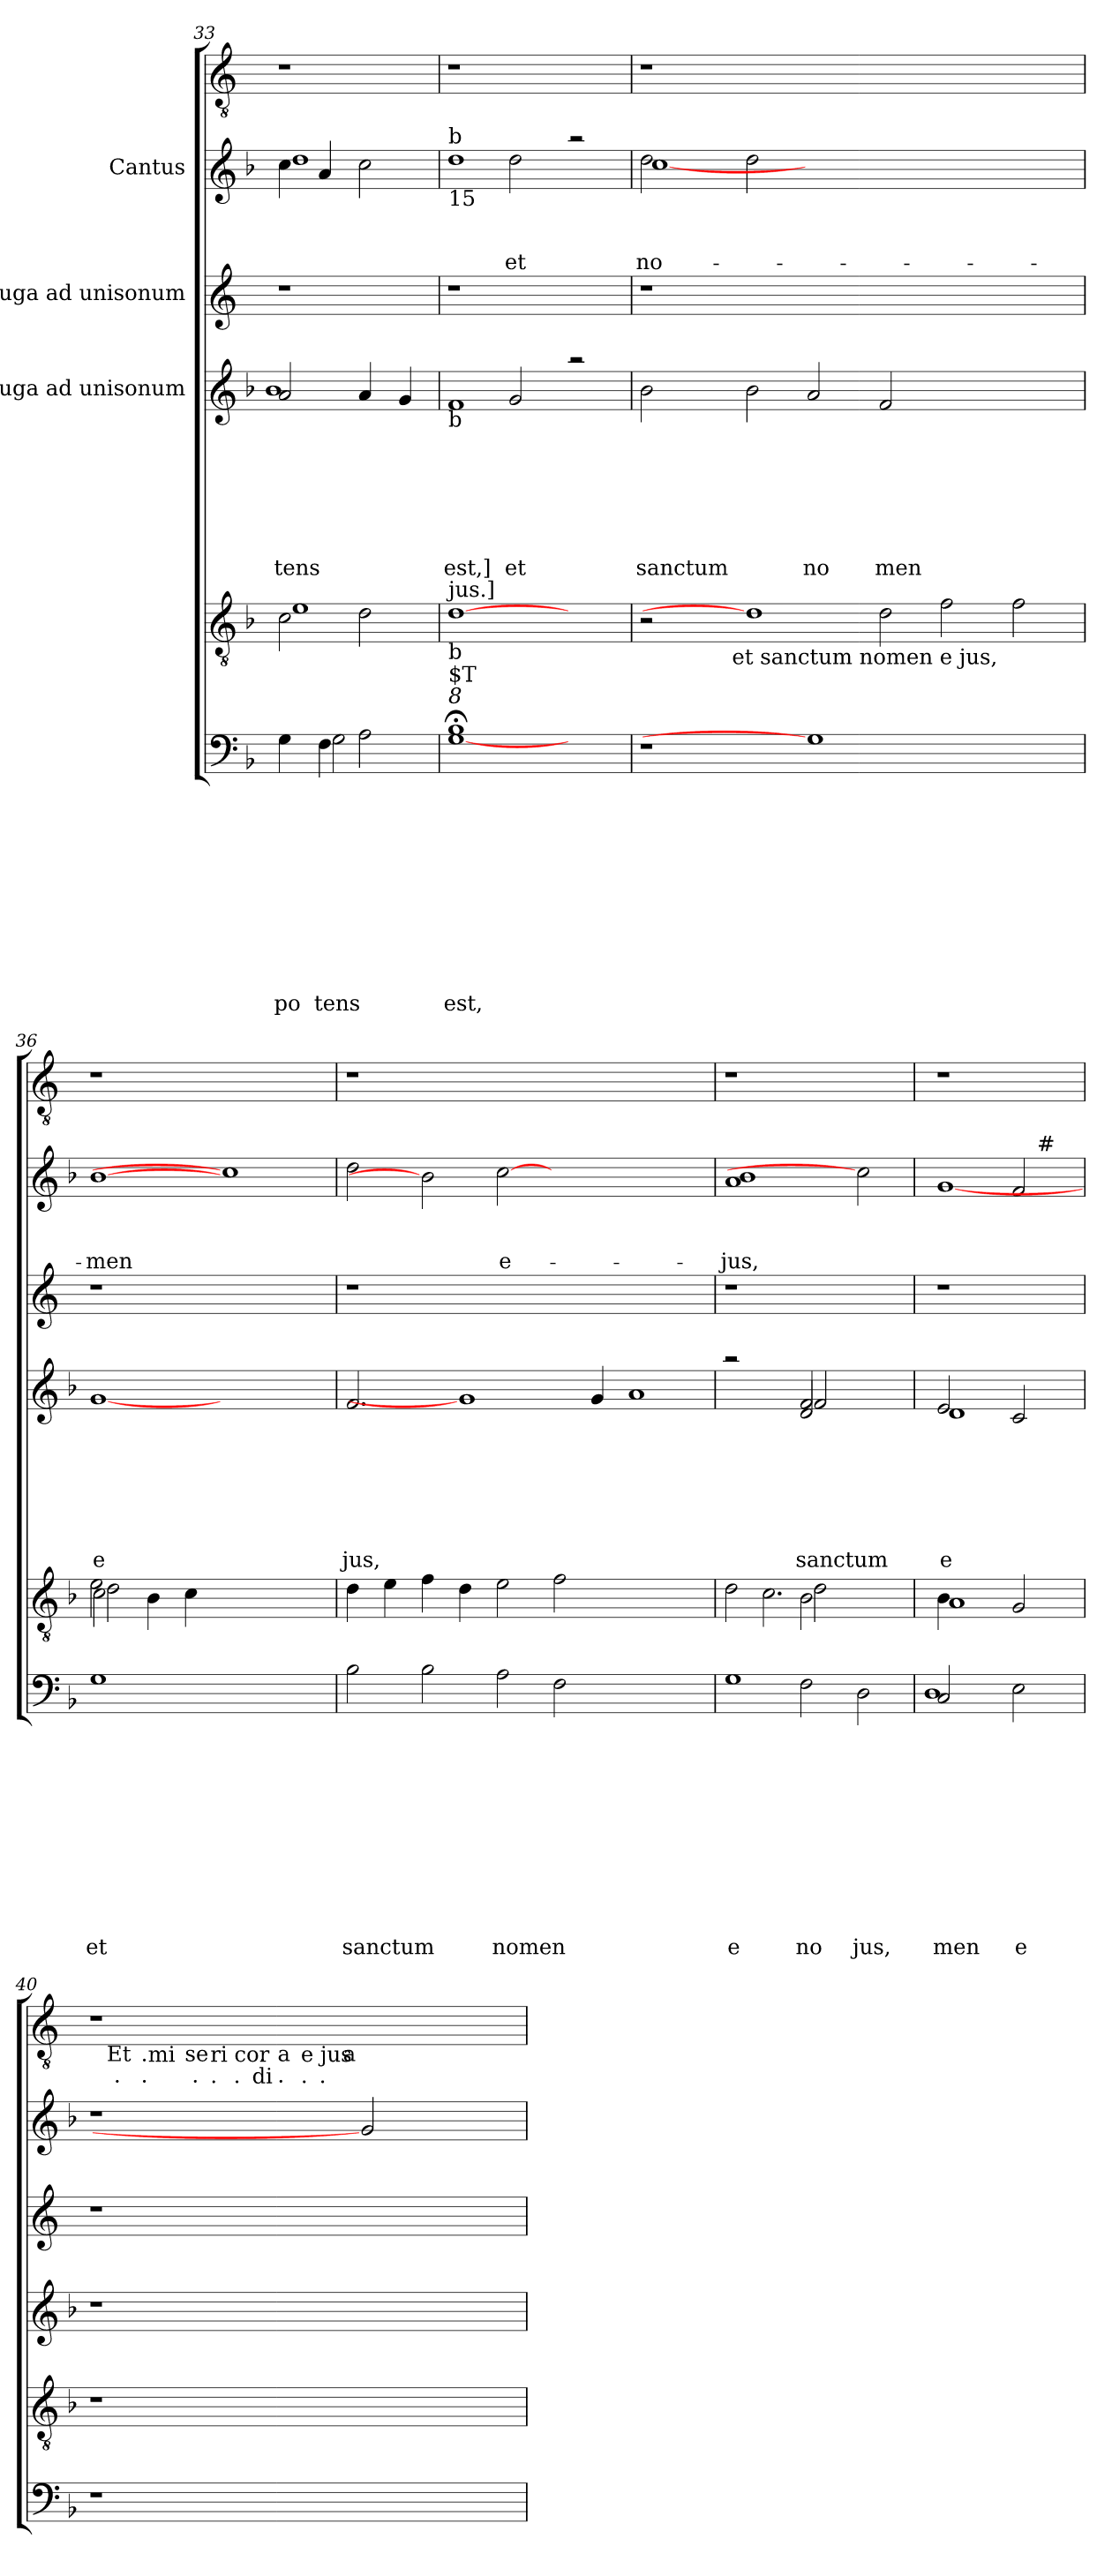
**kern	**text	**text	**text	**text	**text	**text	**text	**text	**text	**text	**text	**kern	**text	**kern	**text	**text	**text	**text	**text	**text	**text	**kern	**kern	**text	**text	**text	**kern
*part6	*part6	*part6	*part6	*part6	*part6	*part6	*part6	*part6	*part6	*part6	*part6	*part5	*part5	*part4	*part4	*part4	*part4	*part4	*part4	*part4	*part4	*part3	*part2	*part2	*part2	*part2	*part1
*staff6	*staff6	*staff6	*staff6	*staff6	*staff6	*staff6	*staff6	*staff6	*staff6	*staff6	*staff6	*staff5	*staff5	*staff4	*staff4	*staff4	*staff4	*staff4	*staff4	*staff4	*staff4	*staff3	*staff2	*staff2	*staff2	*staff2	*staff1
*	*	*	*	*	*	*	*	*	*	*	*	*	*	*I"Fuga ad unisonum	*	*	*	*	*	*	*	*I"Fuga ad unisonum	*I"Cantus	*	*	*	*
*clefF4	*	*	*	*	*	*	*	*	*	*	*	*clefGv2	*	*clefG2	*	*	*	*	*	*	*	*clefG2	*clefG2	*	*	*	*clefGv2
*k[b-]	*	*	*	*	*	*	*	*	*	*	*	*k[b-]	*	*k[b-]	*	*	*	*	*	*	*	*k[]	*k[b-]	*	*	*	*k[]
*F:	*	*	*	*	*	*	*	*	*	*	*	*F:	*	*F:	*	*	*	*	*	*	*	*C:	*F:	*	*	*	*C:
=33	=33	=33	=33	=33	=33	=33	=33	=33	=33	=33	=33	=33	=33	=33	=33	=33	=33	=33	=33	=33	=33	=33	=33	=33	=33	=33	=33
!	!	!	!	!	!	!	!	!	!	!	!LO:LY:b	!	!	!	!	!	!	!	!	!	!LO:LY:b	!	!	!	!	!	!
*^	*	*	*	*	*	*	*	*	*	*	*	*^	*	*^	*	*	*	*	*	*	*	*	*^	*	*	*	*
4G\	4ryy	.	.	.	.	.	.	.	.	.	.	po	2c\	1e	.	2a/	1b-	.	.	.	.	.	.	tens	1r	4cc\	1dd	.	.	.	1r
!	!	!	!	!	!	!	!	!	!	!	!	!LO:LY:b	!	!	!	!	!	!	!	!	!	!	!	!	!	!	!	!	!	!	!
4F\	2G\	.	.	.	.	.	.	.	.	.	.	tens	.	.	.	.	.	.	.	.	.	.	.	.	.	4a/	.	.	.	.	.
2A\	.	.	.	.	.	.	.	.	.	.	.	.	2d\	.	.	4a/	.	.	.	.	.	.	.	.	.	2cc\	.	.	.	.	.
.	4ryy	.	.	.	.	.	.	.	.	.	.	.	.	.	.	4g/	.	.	.	.	.	.	.	.	.	.	.	.	.	.	.
*	*	*	*	*	*	*	*	*	*	*	*	*	*v	*v	*	*	*	*	*	*	*	*	*	*	*	*	*	*	*	*	*
!!LO:LB:g=z
=34	=34	=34	=34	=34	=34	=34	=34	=34	=34	=34	=34	=34	=34	=34	=34	=34	=34	=34	=34	=34	=34	=34	=34	=34	=34	=34	=34	=34	=34	=34
!	!	!	!	!	!	!	!	!	!	!	!	!	!	!	!	!	!	!	!	!	!	!	!	!	!LO:TX:b:t=15	!	!	!	!	!
!	!	!	!	!	!	!	!	!	!	!	!	!	!	!	!	!	!	!	!	!	!	!	!	!	!LO:TX:t=b	!	!	!	!	!
!	!	!	!	!	!	!	!	!	!	!	!	!	!	!	!LO:TX:b:t=b	!	!	!	!	!	!	!	!	!	!	!	!	!	!	!
!	!	!	!	!	!	!	!	!	!	!	!	!	!LO:TX:b:t=b	!	!	!	!	!	!	!	!	!	!	!	!	!	!	!	!	!
!	!	!	!	!	!	!	!	!	!	!	!	!	!LO:TX:a:t=jus.]	!	!	!	!	!	!	!	!	!	!	!	!	!	!	!	!	!
!	!	!	!	!	!	!	!	!	!	!	!	!	!LO:TX:b:t=$T	!	!	!	!	!	!	!	!	!	!	!	!	!	!	!	!	!
!LO:TX:a:i:t=8	!	!	!	!	!	!	!	!	!	!	!	!	!	!	!	!	!	!	!	!	!	!	!	!	!	!	!	!	!	!
!	!	!	!	!	!	!	!	!	!	!	!	!LO:LY:b	!	!	!	!	!	!	!	!	!	!	!LO:LY:b	!	!	!	!	!	!	!
1B-;<	[1G	.	.	.	.	.	.	.	.	.	.	est,	[1d	.	1f	2ryy	.	.	.	.	.	.	est,]	1r	1dd	2ryy	.	.	.	1r
!	!	!	!	!	!	!	!	!	!	!	!	!	!	!	!	!	!	!	!	!	!	!	!LO:LY:b	!	!	!	!	!	!LO:LY:b	!
.	.	.	.	.	.	.	.	.	.	.	.	.	.	.	.	2g/	.	.	.	.	.	.	et	.	.	2dd\	.	.	et	.
2ryy	2ryy	.	.	.	.	.	.	.	.	.	.	.	2ryy	.	2raa	2ryy	.	.	.	.	.	.	.	2ryy	2raa	2ryy	.	.	.	2ryy
=35	=35	=35	=35	=35	=35	=35	=35	=35	=35	=35	=35	=35	=35	=35	=35	=35	=35	=35	=35	=35	=35	=35	=35	=35	=35	=35	=35	=35	=35	=35
!	!	!	!	!	!	!	!	!	!	!	!	!	!	!	!	!	!	!	!	!	!	!	!LO:LY:b	!	!	!	!	!	!LO:LY:b	!
!	!	!	!	!	!	!	!	!	!	!	!	!	!	!	!	!	!	!	!	!	!	!	!	!	!	!	!	!	!LO:LY:b	!
*v	*v	*	*	*	*	*	*	*	*	*	*	*	*^	*	*v	*v	*	*	*	*	*	*	*	*	*	*	*	*	*	*
1r	.	.	.	.	.	.	.	.	.	.	.	2r	4ryy	.	2b-\	.	.	.	.	.	.	sanctum	1r	2dd\	[1cc	.	.	no-	1r
.	.	.	.	.	.	.	.	.	.	.	.	.	8ryy	.	.	.	.	.	.	.	.	.	.	.	.	.	.	.	.
.	.	.	.	.	.	.	.	.	.	.	.	.	16ryy	.	.	.	.	.	.	.	.	.	.	.	.	.	.	.	.
.	.	.	.	.	.	.	.	.	.	.	.	.	64ryy	.	.	.	.	.	.	.	.	.	.	.	.	.	.	.	.
!	!	!	!	!	!	!	!	!	!	!	!	!	!LO:TX:b:t=et sanctum nomen e jus,	!	!	!	!	!	!	!	!	!	!	!	!	!	!	!	!
.	.	.	.	.	.	.	.	.	.	.	.	.	1ryy	.	.	.	.	.	.	.	.	.	.	.	.	.	.	.	.
.	.	.	.	.	.	.	.	.	.	.	.	1d]	.	.	2b-\	.	.	.	.	.	.	.	.	2dd\	.	.	.	.	.
!	!	!	!	!	!	!	!	!	!	!	!	!	!	!	!	!	!	!	!	!	!	!LO:LY:b	!	!	!	!	!	!	!
1G]	.	.	.	.	.	.	.	.	.	.	.	.	.	.	2a/	.	.	.	.	.	.	no	0ryy	0ryy	0ryy	.	.	.	0ryy
.	.	.	.	.	.	.	.	.	.	.	.	.	1ryy	.	.	.	.	.	.	.	.	.	.	.	.	.	.	.	.
!	!	!	!	!	!	!	!	!	!	!	!	!	!	!	!	!	!	!	!	!	!	!LO:LY:b	!	!	!	!	!	!	!
.	.	.	.	.	.	.	.	.	.	.	.	2d\	.	.	2f/	.	.	.	.	.	.	men	.	.	.	.	.	.	.
1ryy	.	.	.	.	.	.	.	.	.	.	.	2f\	.	.	1ryy	.	.	.	.	.	.	.	.	.	.	.	.	.	.
.	.	.	.	.	.	.	.	.	.	.	.	.	2ryy	.	.	.	.	.	.	.	.	.	.	.	.	.	.	.	.
.	.	.	.	.	.	.	.	.	.	.	.	2f\	.	.	.	.	.	.	.	.	.	.	.	.	.	.	.	.	.
.	.	.	.	.	.	.	.	.	.	.	.	.	32.ryy	.	.	.	.	.	.	.	.	.	.	.	.	.	.	.	.
=36	=36	=36	=36	=36	=36	=36	=36	=36	=36	=36	=36	=36	=36	=36	=36	=36	=36	=36	=36	=36	=36	=36	=36	=36	=36	=36	=36	=36	=36
!	!	!	!	!	!	!	!	!	!	!	!LO:LY:b	!	!	!	!	!	!	!	!	!	!	!LO:LY:b	!	!	!	!	!	!LO:LY:b	!
*	*	*	*	*	*	*	*	*	*	*	*	*	*^	*	*	*	*	*	*	*	*	*	*	*v	*v	*	*	*	*
1G	.	.	.	.	.	.	.	.	.	.	et	2e\	2c\	2d\	.	[1g	.	.	.	.	.	.	e	1r	[1b-	.	.	-men	1r
.	.	.	.	.	.	.	.	.	.	.	.	1ryy	1ryy	4B-\	.	.	.	.	.	.	.	.	.	.	.	.	.	.	.
.	.	.	.	.	.	.	.	.	.	.	.	.	.	4c\	.	.	.	.	.	.	.	.	.	.	.	.	.	.	.
1ryy	.	.	.	.	.	.	.	.	.	.	.	.	.	1ryy	.	1ryy	.	.	.	.	.	.	.	1ryy	1cc]	.	.	.	1ryy
.	.	.	.	.	.	.	.	.	.	.	.	2ryy	2ryy	.	.	.	.	.	.	.	.	.	.	.	.	.	.	.	.
*	*	*	*	*	*	*	*	*	*	*	*	*	*v	*v	*	*	*	*	*	*	*	*	*	*	*	*	*	*	*
=37	=37	=37	=37	=37	=37	=37	=37	=37	=37	=37	=37	=37	=37	=37	=37	=37	=37	=37	=37	=37	=37	=37	=37	=37	=37	=37	=37	=37
!	!	!	!	!	!	!	!	!	!	!	!LO:LY:b	!	!	!	!	!	!	!	!	!	!	!LO:LY:b	!	!	!	!	!	!
*	*	*	*	*	*	*	*	*	*	*	*	*v	*v	*	*	*	*	*	*	*	*	*	*	*	*	*	*	*
2B-\	.	.	.	.	.	.	.	.	.	.	sanctum	4d\	.	2.f/	.	.	.	.	.	.	jus,	1r	2dd\	.	.	.	1r
.	.	.	.	.	.	.	.	.	.	.	.	4e\	.	.	.	.	.	.	.	.	.	.	.	.	.	.	.
2B-\	.	.	.	.	.	.	.	.	.	.	.	4f\	.	.	.	.	.	.	.	.	.	.	2b-]	.	.	.	.
.	.	.	.	.	.	.	.	.	.	.	.	4d\	.	1g]	.	.	.	.	.	.	.	.	.	.	.	.	.
!	!	!	!	!	!	!	!	!	!	!	!LO:LY:b	!	!	!	!	!	!	!	!	!	!	!	!	!	!	!LO:LY:b	!
2A\	.	.	.	.	.	.	.	.	.	.	nomen	2e\	.	.	.	.	.	.	.	.	.	0ryy	[2cc	.	.	e-	0ryy
2F\	.	.	.	.	.	.	.	.	.	.	.	2f\	.	.	.	.	.	.	.	.	.	.	1.ryy	.	.	.	.
.	.	.	.	.	.	.	.	.	.	.	.	.	.	4g/	.	.	.	.	.	.	.	.	.	.	.	.	.
1ryy	.	.	.	.	.	.	.	.	.	.	.	1ryy	.	1a	.	.	.	.	.	.	.	.	.	.	.	.	.
=38	=38	=38	=38	=38	=38	=38	=38	=38	=38	=38	=38	=38	=38	=38	=38	=38	=38	=38	=38	=38	=38	=38	=38	=38	=38	=38	=38
!	!	!	!	!	!	!	!	!	!	!	!LO:LY:b	!	!	!	!	!	!	!	!	!	!	!	!	!	!	!LO:LY:b	!
*^	*	*	*	*	*	*	*	*	*	*	*	*^	*	*^	*	*	*	*	*	*	*	*	*	*	*	*	*
*	*	*	*	*	*	*	*	*	*	*	*	*	*	*^	*	*	*^	*	*	*	*	*	*	*	*	*	*	*	*	*
1G	2ryy	.	.	.	.	.	.	.	.	.	.	e	2d\	2ryy	4ryy	.	2raa	2ryy	2ryy	.	.	.	.	.	.	.	1r	1a 1b-	.	.	-jus,	1r
.	.	.	.	.	.	.	.	.	.	.	.	.	.	.	2.c\	.	.	.	.	.	.	.	.	.	.	.	.	.	.	.	.	.
!	!	!	!	!	!	!	!	!	!	!	!	!LO:LY:b	!	!	!	!	!	!	!	!	!	!	!	!	!	!LO:LY:b	!	!	!	!	!	!
!	!	!	!	!	!	!	!	!	!	!	!	!	!	!	!	!	!	!	!	!	!	!	!	!	!	!LO:LY:b	!	!	!	!	!	!
.	2F\	.	.	.	.	.	.	.	.	.	.	no	2B-\	2d\	.	.	2d/	2f/	2f/	.	.	.	.	.	.	sanctum	.	.	.	.	.	.
!	!	!	!	!	!	!	!	!	!	!	!	!LO:LY:b	!	!	!	!	!	!	!	!	!	!	!	!	!	!	!	!	!	!	!	!
2D\	2ryy	.	.	.	.	.	.	.	.	.	.	jus,	2ryy	2ryy	2ryy	.	2ryy	2ryy	2ryy	.	.	.	.	.	.	.	2ryy	2cc]	.	.	.	2ryy
=39	=39	=39	=39	=39	=39	=39	=39	=39	=39	=39	=39	=39	=39	=39	=39	=39	=39	=39	=39	=39	=39	=39	=39	=39	=39	=39	=39	=39	=39	=39	=39	=39
!	!	!	!	!	!	!	!	!	!	!	!	!LO:LY:b	!	!	!	!	!	!	!	!	!	!	!	!	!	!LO:LY:b	!	!	!	!	!	!
!	!	!	!	!	!	!	!	!	!	!	!	!	!	!	!	!	!	!	!	!	!	!	!	!	!	!LO:LY:b	!	!	!	!	!	!
*	*	*	*	*	*	*	*	*	*	*	*	*	*	*	*	*	*	*	*	*	*	*	*	*	*	*	*	*^	*	*	*	*
*	*	*	*	*	*	*	*	*	*	*	*	*	*	*v	*v	*	*	*	*	*	*	*	*	*	*	*	*	*	*^	*	*	*	*
*	*	*	*	*	*	*	*	*	*	*	*	*	*	*	*	*	*v	*v	*	*	*	*	*	*	*	*	*	*	*	*	*	*	*
2C/	1D	.	.	.	.	.	.	.	.	.	.	men	4B-\	1A	.	2e/	1d	.	.	.	.	.	.	e	1r	2ryy	[1g	2ryy	.	.	.	1r
.	.	.	.	.	.	.	.	.	.	.	.	.	4ryy	.	.	.	.	.	.	.	.	.	.	.	.	.	.	.	.	.	.	.
!	!	!	!	!	!	!	!	!	!	!	!	!LO:LY:b	!	!	!	!	!	!	!	!	!	!	!	!	!	!	!	!	!	!	!	!
2E\	.	.	.	.	.	.	.	.	.	.	.	e	2G/	.	.	2c/	.	.	.	.	.	.	.	.	.	8ryy	.	2f/	.	.	.	.
!	!	!	!	!	!	!	!	!	!	!	!	!	!	!	!	!	!	!	!	!	!	!	!	!	!	!LO:TX:a:t=#	!	!	!	!	!	!
.	.	.	.	.	.	.	.	.	.	.	.	.	.	.	.	.	.	.	.	.	.	.	.	.	.	4.ryy	.	.	.	.	.	.
*v	*v	*	*	*	*	*	*	*	*	*	*	*	*	*	*	*v	*v	*	*	*	*	*	*	*	*	*v	*v	*v	*	*	*	*
*	*	*	*	*	*	*	*	*	*	*	*	*v	*v	*	*	*	*	*	*	*	*	*	*	*	*	*	*	*
!!LO:PB:g=z
=40	=40	=40	=40	=40	=40	=40	=40	=40	=40	=40	=40	=40	=40	=40	=40	=40	=40	=40	=40	=40	=40	=40	=40	=40	=40	=40	=40
*	*	*	*	*	*	*	*	*	*	*	*	*	*	*	*	*	*	*	*	*	*	*	*	*	*	*	*^
*	*	*	*	*	*	*	*	*	*	*	*	*	*	*	*	*	*	*	*	*	*	*	*	*	*	*	*	*^
*	*	*	*	*	*	*	*	*	*	*	*	*	*	*	*	*	*	*	*	*	*	*	*	*	*	*	*	*	*^
*	*	*	*	*	*	*	*	*	*	*	*	*	*	*	*	*	*	*	*	*	*	*	*	*	*	*	*	*	*	*^
*	*	*	*	*	*	*	*	*	*	*	*	*	*	*	*	*	*	*	*	*	*	*	*	*	*	*	*	*	*	*	*^
*	*	*	*	*	*	*	*	*	*	*	*	*	*	*	*	*	*	*	*	*	*	*	*	*	*	*	*	*	*	*	*	*^
*	*	*	*	*	*	*	*	*	*	*	*	*	*	*	*	*	*	*	*	*	*	*	*	*	*	*	*	*	*	*	*	*	*^
*	*	*	*	*	*	*	*	*	*	*	*	*	*	*	*	*	*	*	*	*	*	*	*	*	*	*	*	*	*	*	*	*	*	*^
*	*	*	*	*	*	*	*	*	*	*	*	*	*	*	*	*	*	*	*	*	*	*	*	*	*	*	*	*	*	*	*	*	*	*	*^
*	*	*	*	*	*	*	*	*	*	*	*	*	*	*	*	*	*	*	*	*	*	*	*	*	*	*	*	*	*	*	*	*	*	*	*	*^
*	*	*	*	*	*	*	*	*	*	*	*	*	*	*	*	*	*	*	*	*	*	*	*	*	*	*	*	*	*	*	*	*	*	*	*	*	*^
*	*	*	*	*	*	*	*	*	*	*	*	*	*	*	*	*	*	*	*	*	*	*	*	*	*	*	*	*	*	*	*	*	*	*	*	*	*	*^
*	*	*	*	*	*	*	*	*	*	*	*	*	*	*	*	*	*	*	*	*	*	*	*	*	*	*	*	*	*	*	*	*	*	*	*	*	*	*	*^
*	*	*	*	*	*	*	*	*	*	*	*	*	*	*	*	*	*	*	*	*	*	*	*	*	*	*	*	*	*	*	*	*	*	*	*	*	*	*	*	*^
1r	.	.	.	.	.	.	.	.	.	.	.	1r	.	1r	.	.	.	.	.	.	.	1r	1r	.	.	.	1r	16ryy	16ryy	8ryy	8.ryy	4ryy	4ryy	4..ryy	2ryy	2ryy	2ryy	2ryy	2ryy	2ryy	2ryy
!	!	!	!	!	!	!	!	!	!	!	!	!	!	!	!	!	!	!	!	!	!	!	!	!	!	!	!	!LO:TX:b:t=Et	!	!	!	!	!	!	!	!	!	!	!	!	!
.	.	.	.	.	.	.	.	.	.	.	.	.	.	.	.	.	.	.	.	.	.	.	.	.	.	.	.	1ryy	64ryy	.	.	.	.	.	.	.	.	.	.	.	.
!	!	!	!	!	!	!	!	!	!	!	!	!	!	!	!	!	!	!	!	!	!	!	!	!	!	!	!	!	!LO:TX:b:t=.	!	!	!	!	!	!	!	!	!	!	!	!
.	.	.	.	.	.	.	.	.	.	.	.	.	.	.	.	.	.	.	.	.	.	.	.	.	.	.	.	.	1ryy	.	.	.	.	.	.	.	.	.	.	.	.
.	.	.	.	.	.	.	.	.	.	.	.	.	.	.	.	.	.	.	.	.	.	.	.	.	.	.	.	.	.	32.ryy	.	.	.	.	.	.	.	.	.	.	.
!	!	!	!	!	!	!	!	!	!	!	!	!	!	!	!	!	!	!	!	!	!	!	!	!	!	!	!	!	!	!LO:TX:b:t=.	!	!	!	!	!	!	!	!	!	!	!
!	!	!	!	!	!	!	!	!	!	!	!	!	!	!	!	!	!	!	!	!	!	!	!	!	!	!	!	!	!	!LO:TX:b:t=.	!	!	!	!	!	!	!	!	!	!	!
.	.	.	.	.	.	.	.	.	.	.	.	.	.	.	.	.	.	.	.	.	.	.	.	.	.	.	.	.	.	1ryy	.	.	.	.	.	.	.	.	.	.	.
!	!	!	!	!	!	!	!	!	!	!	!	!	!	!	!	!	!	!	!	!	!	!	!	!	!	!	!	!	!	!	!LO:TX:b:t=mi	!	!	!	!	!	!	!	!	!	!
.	.	.	.	.	.	.	.	.	.	.	.	.	.	.	.	.	.	.	.	.	.	.	.	.	.	.	.	.	.	.	1ryy	.	.	.	.	.	.	.	.	.	.
.	.	.	.	.	.	.	.	.	.	.	.	.	.	.	.	.	.	.	.	.	.	.	.	.	.	.	.	.	.	.	.	16.ryy	16..ryy	.	.	.	.	.	.	.	.
!	!	!	!	!	!	!	!	!	!	!	!	!	!	!	!	!	!	!	!	!	!	!	!	!	!	!	!	!	!	!	!	!LO:TX:b:t=se	!	!	!	!	!	!	!	!	!
.	.	.	.	.	.	.	.	.	.	.	.	.	.	.	.	.	.	.	.	.	.	.	.	.	.	.	.	.	.	.	.	1ryy	.	.	.	.	.	.	.	.	.
!	!	!	!	!	!	!	!	!	!	!	!	!	!	!	!	!	!	!	!	!	!	!	!	!	!	!	!	!	!	!	!	!	!LO:TX:b:t=.	!	!	!	!	!	!	!	!
.	.	.	.	.	.	.	.	.	.	.	.	.	.	.	.	.	.	.	.	.	.	.	.	.	.	.	.	.	.	.	.	.	1ryy	.	.	.	.	.	.	.	.
!	!	!	!	!	!	!	!	!	!	!	!	!	!	!	!	!	!	!	!	!	!	!	!	!	!	!	!	!	!	!	!	!	!	!LO:TX:b:t=ri cor	!	!	!	!	!	!	!
!	!	!	!	!	!	!	!	!	!	!	!	!	!	!	!	!	!	!	!	!	!	!	!	!	!	!	!	!	!	!	!	!	!	!LO:TX:b:t=.	!	!	!	!	!	!	!
.	.	.	.	.	.	.	.	.	.	.	.	.	.	.	.	.	.	.	.	.	.	.	.	.	.	.	.	.	.	.	.	.	.	1ryy	.	.	.	.	.	.	.
.	.	.	.	.	.	.	.	.	.	.	.	.	.	.	.	.	.	.	.	.	.	.	.	.	.	.	.	.	.	.	.	.	.	.	64ryy	16.ryy	16..ryy	8.ryy	4ryy	4ryy	4ryy
!	!	!	!	!	!	!	!	!	!	!	!	!	!	!	!	!	!	!	!	!	!	!	!	!	!	!	!	!	!	!	!	!	!	!	!LO:TX:b:t=.	!	!	!	!	!	!
.	.	.	.	.	.	.	.	.	.	.	.	.	.	.	.	.	.	.	.	.	.	.	.	.	.	.	.	.	.	.	.	.	.	.	2ryy	.	.	.	.	.	.
!	!	!	!	!	!	!	!	!	!	!	!	!	!	!	!	!	!	!	!	!	!	!	!	!	!	!	!	!	!	!	!	!	!	!	!	!LO:TX:b:t=di	!	!	!	!	!
.	.	.	.	.	.	.	.	.	.	.	.	.	.	.	.	.	.	.	.	.	.	.	.	.	.	.	.	.	.	.	.	.	.	.	.	2ryy	.	.	.	.	.
!	!	!	!	!	!	!	!	!	!	!	!	!	!	!	!	!	!	!	!	!	!	!	!	!	!	!	!	!	!	!	!	!	!	!	!	!	!LO:TX:b:t=.	!	!	!	!
.	.	.	.	.	.	.	.	.	.	.	.	.	.	.	.	.	.	.	.	.	.	.	.	.	.	.	.	.	.	.	.	.	.	.	.	.	2ryy	.	.	.	.
!	!	!	!	!	!	!	!	!	!	!	!	!	!	!	!	!	!	!	!	!	!	!	!	!	!	!	!	!	!	!	!	!	!	!	!	!	!	!LO:TX:b:t=a	!	!	!
!	!	!	!	!	!	!	!	!	!	!	!	!	!	!	!	!	!	!	!	!	!	!	!	!	!	!	!	!	!	!	!	!	!	!	!	!	!	!LO:TX:b:t=.	!	!	!
.	.	.	.	.	.	.	.	.	.	.	.	.	.	.	.	.	.	.	.	.	.	.	.	.	.	.	.	.	.	.	.	.	.	.	.	.	.	2ryy	.	.	.
.	.	.	.	.	.	.	.	.	.	.	.	.	.	.	.	.	.	.	.	.	.	.	.	.	.	.	.	.	.	.	.	.	.	.	.	.	.	.	64ryy	16.ryy	8ryy
!	!	!	!	!	!	!	!	!	!	!	!	!	!	!	!	!	!	!	!	!	!	!	!	!	!	!	!	!	!	!	!	!	!	!	!	!	!	!	!LO:TX:b:t=e jus	!	!
!	!	!	!	!	!	!	!	!	!	!	!	!	!	!	!	!	!	!	!	!	!	!	!	!	!	!	!	!	!	!	!	!	!	!	!	!	!	!	!LO:TX:b:t=.	!	!
.	.	.	.	.	.	.	.	.	.	.	.	.	.	.	.	.	.	.	.	.	.	.	.	.	.	.	.	.	.	.	.	.	.	.	.	.	.	.	2ryy	.	.
!	!	!	!	!	!	!	!	!	!	!	!	!	!	!	!	!	!	!	!	!	!	!	!	!	!	!	!	!	!	!	!	!	!	!	!	!	!	!	!	!LO:TX:b:t=.	!
.	.	.	.	.	.	.	.	.	.	.	.	.	.	.	.	.	.	.	.	.	.	.	.	.	.	.	.	.	.	.	.	.	.	.	.	.	.	.	.	2ryy	.
.	.	.	.	.	.	.	.	.	.	.	.	.	.	.	.	.	.	.	.	.	.	.	.	.	.	.	.	.	.	.	.	.	.	.	.	.	.	.	.	.	32.ryy
!	!	!	!	!	!	!	!	!	!	!	!	!	!	!	!	!	!	!	!	!	!	!	!	!	!	!	!	!	!	!	!	!	!	!	!	!	!	!	!	!	!LO:TX:b:t=a
.	.	.	.	.	.	.	.	.	.	.	.	.	.	.	.	.	.	.	.	.	.	.	.	.	.	.	.	.	.	.	.	.	.	.	.	.	.	.	.	.	2ryy
2ryy	.	.	.	.	.	.	.	.	.	.	.	2ryy	.	2ryy	.	.	.	.	.	.	.	2ryy	2g]	.	.	.	2ryy	.	.	.	.	.	.	.	.	.	.	.	.	.	.
.	.	.	.	.	.	.	.	.	.	.	.	.	.	.	.	.	.	.	.	.	.	.	.	.	.	.	.	.	.	.	.	.	.	.	4ryy	.	.	.	.	.	.
.	.	.	.	.	.	.	.	.	.	.	.	.	.	.	.	.	.	.	.	.	.	.	.	.	.	.	.	4..ryy	.	.	.	.	.	.	.	.	.	.	.	.	.
.	.	.	.	.	.	.	.	.	.	.	.	.	.	.	.	.	.	.	.	.	.	.	.	.	.	.	.	.	4ryy	.	.	.	.	.	.	.	.	.	.	.	.
.	.	.	.	.	.	.	.	.	.	.	.	.	.	.	.	.	.	.	.	.	.	.	.	.	.	.	.	.	.	.	.	.	.	.	.	4ryy	.	.	.	.	.
.	.	.	.	.	.	.	.	.	.	.	.	.	.	.	.	.	.	.	.	.	.	.	.	.	.	.	.	.	.	.	.	.	.	.	.	.	4ryy	.	.	.	.
.	.	.	.	.	.	.	.	.	.	.	.	.	.	.	.	.	.	.	.	.	.	.	.	.	.	.	.	.	.	4ryy	.	.	.	.	.	.	.	.	.	.	.
.	.	.	.	.	.	.	.	.	.	.	.	.	.	.	.	.	.	.	.	.	.	.	.	.	.	.	.	.	.	.	4ryy	.	.	.	.	.	.	4ryy	.	.	.
.	.	.	.	.	.	.	.	.	.	.	.	.	.	.	.	.	.	.	.	.	.	.	.	.	.	.	.	.	.	.	.	.	.	.	8...ryy	.	.	.	8...ryy	.	.
.	.	.	.	.	.	.	.	.	.	.	.	.	.	.	.	.	.	.	.	.	.	.	.	.	.	.	.	.	8ryy	.	.	.	.	.	.	.	.	.	.	.	.
.	.	.	.	.	.	.	.	.	.	.	.	.	.	.	.	.	.	.	.	.	.	.	.	.	.	.	.	.	.	.	.	8ryy	.	.	.	8ryy	.	.	.	8ryy	.
.	.	.	.	.	.	.	.	.	.	.	.	.	.	.	.	.	.	.	.	.	.	.	.	.	.	.	.	.	.	.	.	.	8ryy	.	.	.	8ryy	.	.	.	.
.	.	.	.	.	.	.	.	.	.	.	.	.	.	.	.	.	.	.	.	.	.	.	.	.	.	.	.	.	.	16ryy	.	.	.	.	.	.	.	.	.	.	16ryy
.	.	.	.	.	.	.	.	.	.	.	.	.	.	.	.	.	.	.	.	.	.	.	.	.	.	.	.	.	.	.	16ryy	.	.	16ryy	.	.	.	16ryy	.	.	.
.	.	.	.	.	.	.	.	.	.	.	.	.	.	.	.	.	.	.	.	.	.	.	.	.	.	.	.	.	32.ryy	.	.	.	.	.	.	.	.	.	.	.	.
.	.	.	.	.	.	.	.	.	.	.	.	.	.	.	.	.	.	.	.	.	.	.	.	.	.	.	.	.	.	.	.	32ryy	.	.	.	32ryy	.	.	.	32ryy	.
.	.	.	.	.	.	.	.	.	.	.	.	.	.	.	.	.	.	.	.	.	.	.	.	.	.	.	.	.	.	64ryy	.	.	64ryy	.	.	.	64ryy	.	.	.	64ryy
*	*	*	*	*	*	*	*	*	*	*	*	*	*	*	*	*	*	*	*	*	*	*	*	*	*	*	*v	*v	*v	*v	*v	*v	*v	*v	*v	*v	*v	*v	*v	*v	*v
=	=	=	=	=	=	=	=	=	=	=	=	=	=	=	=	=	=	=	=	=	=	=	=	=	=	=	=
*-	*-	*-	*-	*-	*-	*-	*-	*-	*-	*-	*-	*-	*-	*-	*-	*-	*-	*-	*-	*-	*-	*-	*-	*-	*-	*-	*-
